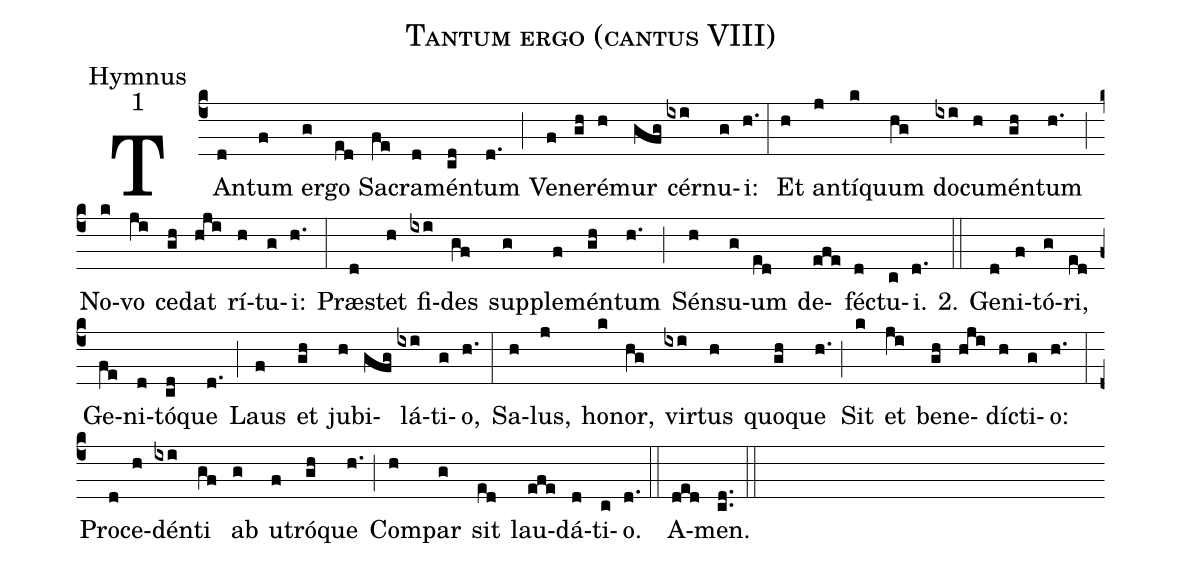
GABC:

name:Tantum ergo (cantus VIII);
office-part:Hymnus;
mode:1;
%%
(c4) TAn(d)tum(f) er(g)go(ed) Sa(fe)cra(d)mén(cd)tum(d.) (;)
Ve(f)ne(gh)ré(h)mur(gfg) cér(ixi)nu(g)i:(h.) (:)
Et(h) an(j)tí(k)quum(hg) do(ixi)cu(h)mén(gh)tum(h.) (;)
No(k)vo(ji) ce(gh)dat(hji) rí(h)tu(g)i:(h.) (:)
Præ(d)stet(h) fi(ixi)des(gf) sup(g)ple(f)mén(gh)tum(h.) (;)
Sén(h)su(g)um(ed) de(efe)fé(d)ctu(c)i.(d.)
2.(::) Ge(d)ni(f)tó(g)ri,(ed) Ge(fe)ni(d)tó(cd)que(d.) (;)
Laus(f) et(gh) ju(h)bi(gfg)lá(ixi)ti(g)o,(h.) (:)
Sa(h)lus,(j) ho(k)nor,(hg) vir(ixi)tus(h) quo(gh)que(h.) (;)
Sit(k) et(ji) be(gh)ne(hji)dí(h)cti(g)o:(h.) (:)
Pro(d)ce(h)dén(ixi)ti(gf) ab(g) u(f)tró(gh)que(h.) (;)
Com(h)par(g) sit(ed) lau(efe)dá(d)ti(c)o.(d.) (::)
A(ded)men.(c.d.) (::)
